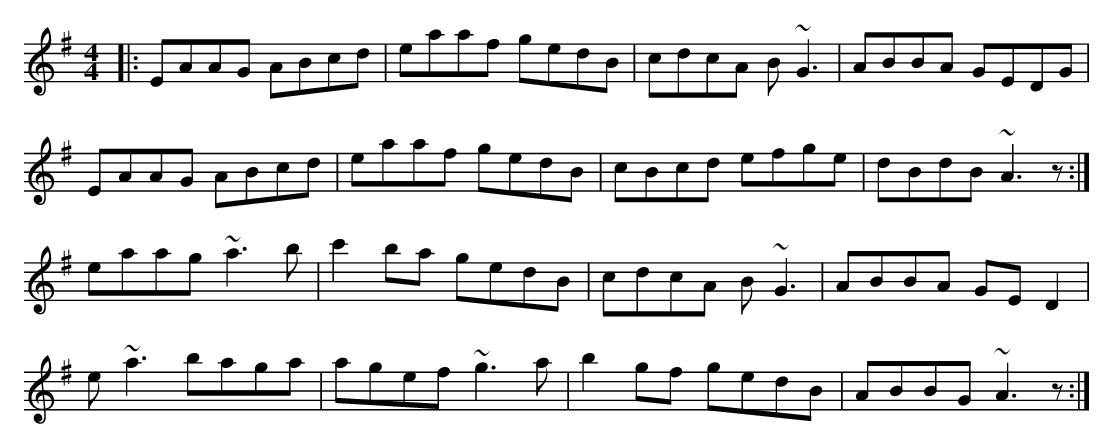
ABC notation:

X:1
M:4/4
K:Ador
|:EAAG ABcd|eaaf gedB|cdcA B~G3|ABBA GEDG|
EAAG ABcd|eaaf gedB|cBcd efge|dBdB ~A3z:|
eaag ~a3b|c'2ba gedB|cdcA B~G3|ABBA GE D2|
e~a3 baga|agef ~g3a|b2gf gedB|ABBG ~A3z:|
